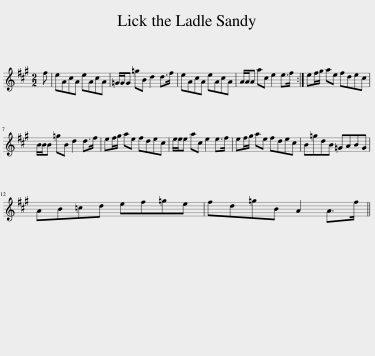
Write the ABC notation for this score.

X:1
L:1/8
M:2/2
I:linebreak $
K:A
V:1 treble
V:1
 f | eAcA eAcA | =G/G/G =gB d2 d>f | eAcA eAcA | A/A/A ac e2 e>f :| %5
 ef/g/ ae fdec |$ B/B/B =gB d2 d>f | ef/g/ ae fdec | e/e/e ac e2 e>f | ef/g/ ae fdec | %10
 B=gdB =GABG |$ AB=cd ef=ge | fd=gB A2 A>f || %13
